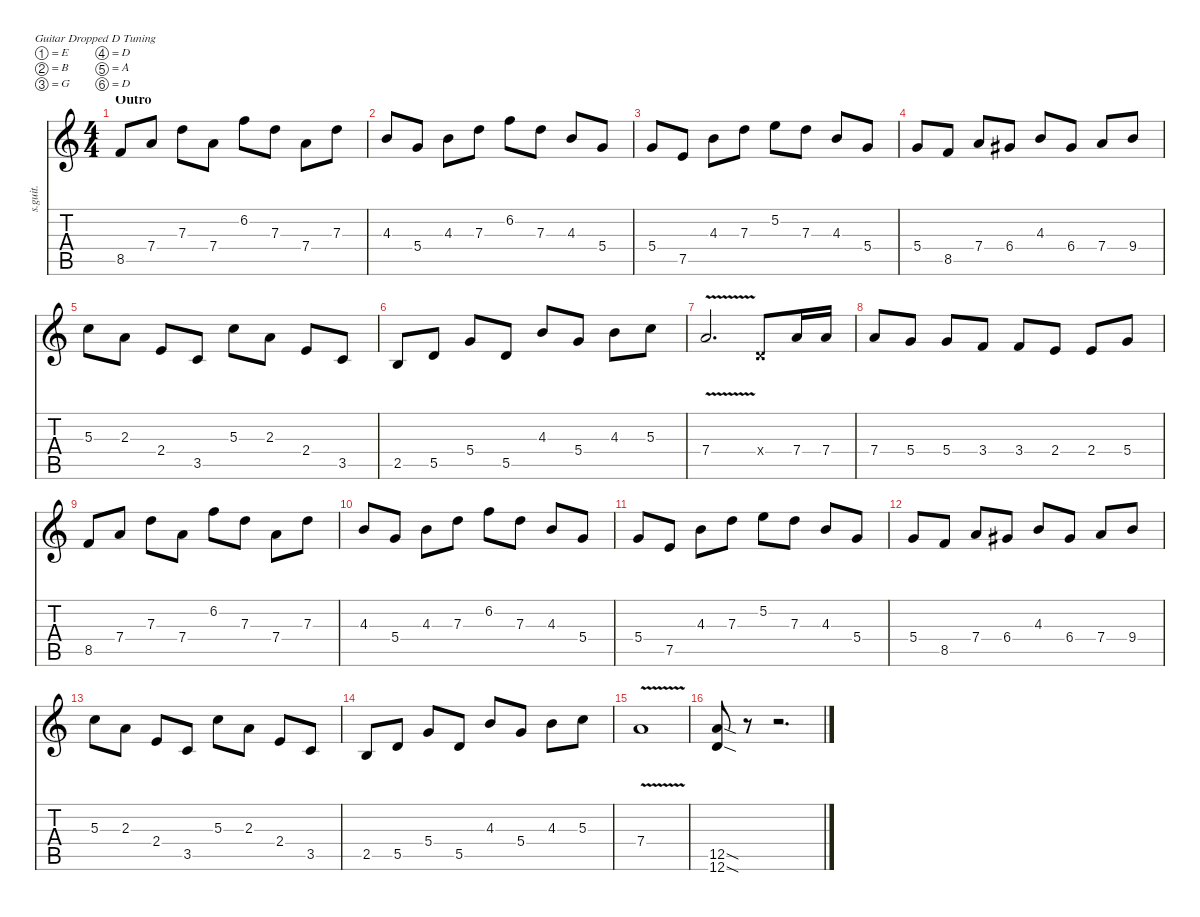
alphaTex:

\defaultSystemsLayout 4
\hideDynamics
\bracketExtendMode nobrackets
\track ("Synyster Gates (Lead)" "s.guit.") {instrument distortionguitar}
\staff {score tabs}
\tuning (E4 B3 G3 D3 A2 D2)
\ts (4 4)
\section ("" "Outro")
\tempo (125 hide)
\clef g2
\ks c
8.5.8{lyrics (0 "") lyrics (1 "") lyrics (2 "") lyrics (3 "") lyrics (4 "") dy f} 7.4.8{lyrics (0 "") lyrics (1 "") lyrics (2 "") lyrics (3 "") lyrics (4 "")} 7.3.8{lyrics (0 "") lyrics (1 "") lyrics (2 "") lyrics (3 "") lyrics (4 "")} 7.4.8{lyrics (0 "") lyrics (1 "") lyrics (2 "") lyrics (3 "") lyrics (4 "")} 6.2.8{lyrics (0 "") lyrics (1 "") lyrics (2 "") lyrics (3 "") lyrics (4 "")} 7.3.8{lyrics (0 "") lyrics (1 "") lyrics (2 "") lyrics (3 "") lyrics (4 "")} 7.4.8{lyrics (0 "") lyrics (1 "") lyrics (2 "") lyrics (3 "") lyrics (4 "")} 7.3.8{lyrics (0 "") lyrics (1 "") lyrics (2 "") lyrics (3 "") lyrics (4 "")} |
4.3.8{lyrics (0 "") lyrics (1 "") lyrics (2 "") lyrics (3 "") lyrics (4 "")} 5.4.8{lyrics (0 "") lyrics (1 "") lyrics (2 "") lyrics (3 "") lyrics (4 "")} 4.3.8{lyrics (0 "") lyrics (1 "") lyrics (2 "") lyrics (3 "") lyrics (4 "")} 7.3.8{lyrics (0 "") lyrics (1 "") lyrics (2 "") lyrics (3 "") lyrics (4 "")} 6.2.8{lyrics (0 "") lyrics (1 "") lyrics (2 "") lyrics (3 "") lyrics (4 "")} 7.3.8{lyrics (0 "") lyrics (1 "") lyrics (2 "") lyrics (3 "") lyrics (4 "")} 4.3.8{lyrics (0 "") lyrics (1 "") lyrics (2 "") lyrics (3 "") lyrics (4 "")} 5.4.8{lyrics (0 "") lyrics (1 "") lyrics (2 "") lyrics (3 "") lyrics (4 "")} |
5.4.8{lyrics (0 "") lyrics (1 "") lyrics (2 "") lyrics (3 "") lyrics (4 "")} 7.5.8{lyrics (0 "") lyrics (1 "") lyrics (2 "") lyrics (3 "") lyrics (4 "")} 4.3.8{lyrics (0 "") lyrics (1 "") lyrics (2 "") lyrics (3 "") lyrics (4 "")} 7.3.8{lyrics (0 "") lyrics (1 "") lyrics (2 "") lyrics (3 "") lyrics (4 "")} 5.2.8{lyrics (0 "") lyrics (1 "") lyrics (2 "") lyrics (3 "") lyrics (4 "")} 7.3.8{lyrics (0 "") lyrics (1 "") lyrics (2 "") lyrics (3 "") lyrics (4 "")} 4.3.8{lyrics (0 "") lyrics (1 "") lyrics (2 "") lyrics (3 "") lyrics (4 "")} 5.4.8{lyrics (0 "") lyrics (1 "") lyrics (2 "") lyrics (3 "") lyrics (4 "")} |
5.4.8{lyrics (0 "") lyrics (1 "") lyrics (2 "") lyrics (3 "") lyrics (4 "")} 8.5.8{lyrics (0 "") lyrics (1 "") lyrics (2 "") lyrics (3 "") lyrics (4 "")} 7.4.8{lyrics (0 "") lyrics (1 "") lyrics (2 "") lyrics (3 "") lyrics (4 "")} 6.4{acc #}.8{lyrics (0 "") lyrics (1 "") lyrics (2 "") lyrics (3 "") lyrics (4 "")} 4.3.8{lyrics (0 "") lyrics (1 "") lyrics (2 "") lyrics (3 "") lyrics (4 "")} 6.4{acc #}.8{lyrics (0 "") lyrics (1 "") lyrics (2 "") lyrics (3 "") lyrics (4 "")} 7.4.8{lyrics (0 "") lyrics (1 "") lyrics (2 "") lyrics (3 "") lyrics (4 "")} 9.4.8{lyrics (0 "") lyrics (1 "") lyrics (2 "") lyrics (3 "") lyrics (4 "")} |
5.3.8{lyrics (0 "") lyrics (1 "") lyrics (2 "") lyrics (3 "") lyrics (4 "")} 2.3.8{lyrics (0 "") lyrics (1 "") lyrics (2 "") lyrics (3 "") lyrics (4 "")} 2.4.8{lyrics (0 "") lyrics (1 "") lyrics (2 "") lyrics (3 "") lyrics (4 "")} 3.5.8{lyrics (0 "") lyrics (1 "") lyrics (2 "") lyrics (3 "") lyrics (4 "")} 5.3.8{lyrics (0 "") lyrics (1 "") lyrics (2 "") lyrics (3 "") lyrics (4 "")} 2.3.8{lyrics (0 "") lyrics (1 "") lyrics (2 "") lyrics (3 "") lyrics (4 "")} 2.4.8{lyrics (0 "") lyrics (1 "") lyrics (2 "") lyrics (3 "") lyrics (4 "")} 3.5.8{lyrics (0 "") lyrics (1 "") lyrics (2 "") lyrics (3 "") lyrics (4 "")} |
2.5.8{lyrics (0 "") lyrics (1 "") lyrics (2 "") lyrics (3 "") lyrics (4 "")} 5.5.8{lyrics (0 "") lyrics (1 "") lyrics (2 "") lyrics (3 "") lyrics (4 "")} 5.4.8{lyrics (0 "") lyrics (1 "") lyrics (2 "") lyrics (3 "") lyrics (4 "")} 5.5.8{lyrics (0 "") lyrics (1 "") lyrics (2 "") lyrics (3 "") lyrics (4 "")} 4.3.8{lyrics (0 "") lyrics (1 "") lyrics (2 "") lyrics (3 "") lyrics (4 "")} 5.4.8{lyrics (0 "") lyrics (1 "") lyrics (2 "") lyrics (3 "") lyrics (4 "")} 4.3.8{lyrics (0 "") lyrics (1 "") lyrics (2 "") lyrics (3 "") lyrics (4 "")} 5.3.8{lyrics (0 "") lyrics (1 "") lyrics (2 "") lyrics (3 "") lyrics (4 "")} |
7.4{v}.2{d lyrics (0 "") lyrics (1 "") lyrics (2 "") lyrics (3 "") lyrics (4 "")} 0.4{x}.8{lyrics (0 "") lyrics (1 "") lyrics (2 "") lyrics (3 "") lyrics (4 "")} 7.4.16{lyrics (0 "") lyrics (1 "") lyrics (2 "") lyrics (3 "") lyrics (4 "")} 7.4.16{lyrics (0 "") lyrics (1 "") lyrics (2 "") lyrics (3 "") lyrics (4 "")} |
7.4.8{lyrics (0 "") lyrics (1 "") lyrics (2 "") lyrics (3 "") lyrics (4 "")} 5.4.8{lyrics (0 "") lyrics (1 "") lyrics (2 "") lyrics (3 "") lyrics (4 "")} 5.4.8{lyrics (0 "") lyrics (1 "") lyrics (2 "") lyrics (3 "") lyrics (4 "")} 3.4.8{lyrics (0 "") lyrics (1 "") lyrics (2 "") lyrics (3 "") lyrics (4 "")} 3.4.8{lyrics (0 "") lyrics (1 "") lyrics (2 "") lyrics (3 "") lyrics (4 "")} 2.4.8{lyrics (0 "") lyrics (1 "") lyrics (2 "") lyrics (3 "") lyrics (4 "")} 2.4.8{lyrics (0 "") lyrics (1 "") lyrics (2 "") lyrics (3 "") lyrics (4 "")} 5.4.8{lyrics (0 "") lyrics (1 "") lyrics (2 "") lyrics (3 "") lyrics (4 "")} |
8.5.8{lyrics (0 "") lyrics (1 "") lyrics (2 "") lyrics (3 "") lyrics (4 "")} 7.4.8{lyrics (0 "") lyrics (1 "") lyrics (2 "") lyrics (3 "") lyrics (4 "")} 7.3.8{lyrics (0 "") lyrics (1 "") lyrics (2 "") lyrics (3 "") lyrics (4 "")} 7.4.8{lyrics (0 "") lyrics (1 "") lyrics (2 "") lyrics (3 "") lyrics (4 "")} 6.2.8{lyrics (0 "") lyrics (1 "") lyrics (2 "") lyrics (3 "") lyrics (4 "")} 7.3.8{lyrics (0 "") lyrics (1 "") lyrics (2 "") lyrics (3 "") lyrics (4 "")} 7.4.8{lyrics (0 "") lyrics (1 "") lyrics (2 "") lyrics (3 "") lyrics (4 "")} 7.3.8{lyrics (0 "") lyrics (1 "") lyrics (2 "") lyrics (3 "") lyrics (4 "")} |
4.3.8{lyrics (0 "") lyrics (1 "") lyrics (2 "") lyrics (3 "") lyrics (4 "")} 5.4.8{lyrics (0 "") lyrics (1 "") lyrics (2 "") lyrics (3 "") lyrics (4 "")} 4.3.8{lyrics (0 "") lyrics (1 "") lyrics (2 "") lyrics (3 "") lyrics (4 "")} 7.3.8{lyrics (0 "") lyrics (1 "") lyrics (2 "") lyrics (3 "") lyrics (4 "")} 6.2.8{lyrics (0 "") lyrics (1 "") lyrics (2 "") lyrics (3 "") lyrics (4 "")} 7.3.8{lyrics (0 "") lyrics (1 "") lyrics (2 "") lyrics (3 "") lyrics (4 "")} 4.3.8{lyrics (0 "") lyrics (1 "") lyrics (2 "") lyrics (3 "") lyrics (4 "")} 5.4.8{lyrics (0 "") lyrics (1 "") lyrics (2 "") lyrics (3 "") lyrics (4 "")} |
5.4.8{lyrics (0 "") lyrics (1 "") lyrics (2 "") lyrics (3 "") lyrics (4 "")} 7.5.8{lyrics (0 "") lyrics (1 "") lyrics (2 "") lyrics (3 "") lyrics (4 "")} 4.3.8{lyrics (0 "") lyrics (1 "") lyrics (2 "") lyrics (3 "") lyrics (4 "")} 7.3.8{lyrics (0 "") lyrics (1 "") lyrics (2 "") lyrics (3 "") lyrics (4 "")} 5.2.8{lyrics (0 "") lyrics (1 "") lyrics (2 "") lyrics (3 "") lyrics (4 "")} 7.3.8{lyrics (0 "") lyrics (1 "") lyrics (2 "") lyrics (3 "") lyrics (4 "")} 4.3.8{lyrics (0 "") lyrics (1 "") lyrics (2 "") lyrics (3 "") lyrics (4 "")} 5.4.8{lyrics (0 "") lyrics (1 "") lyrics (2 "") lyrics (3 "") lyrics (4 "")} |
5.4.8{lyrics (0 "") lyrics (1 "") lyrics (2 "") lyrics (3 "") lyrics (4 "")} 8.5.8{lyrics (0 "") lyrics (1 "") lyrics (2 "") lyrics (3 "") lyrics (4 "")} 7.4.8{lyrics (0 "") lyrics (1 "") lyrics (2 "") lyrics (3 "") lyrics (4 "")} 6.4{acc #}.8{lyrics (0 "") lyrics (1 "") lyrics (2 "") lyrics (3 "") lyrics (4 "")} 4.3.8{lyrics (0 "") lyrics (1 "") lyrics (2 "") lyrics (3 "") lyrics (4 "")} 6.4{acc #}.8{lyrics (0 "") lyrics (1 "") lyrics (2 "") lyrics (3 "") lyrics (4 "")} 7.4.8{lyrics (0 "") lyrics (1 "") lyrics (2 "") lyrics (3 "") lyrics (4 "")} 9.4.8{lyrics (0 "") lyrics (1 "") lyrics (2 "") lyrics (3 "") lyrics (4 "")} |
5.3.8{lyrics (0 "") lyrics (1 "") lyrics (2 "") lyrics (3 "") lyrics (4 "")} 2.3.8{lyrics (0 "") lyrics (1 "") lyrics (2 "") lyrics (3 "") lyrics (4 "")} 2.4.8{lyrics (0 "") lyrics (1 "") lyrics (2 "") lyrics (3 "") lyrics (4 "")} 3.5.8{lyrics (0 "") lyrics (1 "") lyrics (2 "") lyrics (3 "") lyrics (4 "")} 5.3.8{lyrics (0 "") lyrics (1 "") lyrics (2 "") lyrics (3 "") lyrics (4 "")} 2.3.8{lyrics (0 "") lyrics (1 "") lyrics (2 "") lyrics (3 "") lyrics (4 "")} 2.4.8{lyrics (0 "") lyrics (1 "") lyrics (2 "") lyrics (3 "") lyrics (4 "")} 3.5.8{lyrics (0 "") lyrics (1 "") lyrics (2 "") lyrics (3 "") lyrics (4 "")} |
2.5.8{lyrics (0 "") lyrics (1 "") lyrics (2 "") lyrics (3 "") lyrics (4 "")} 5.5.8{lyrics (0 "") lyrics (1 "") lyrics (2 "") lyrics (3 "") lyrics (4 "")} 5.4.8{lyrics (0 "") lyrics (1 "") lyrics (2 "") lyrics (3 "") lyrics (4 "")} 5.5.8{lyrics (0 "") lyrics (1 "") lyrics (2 "") lyrics (3 "") lyrics (4 "")} 4.3.8{lyrics (0 "") lyrics (1 "") lyrics (2 "") lyrics (3 "") lyrics (4 "")} 5.4.8{lyrics (0 "") lyrics (1 "") lyrics (2 "") lyrics (3 "") lyrics (4 "")} 4.3.8{lyrics (0 "") lyrics (1 "") lyrics (2 "") lyrics (3 "") lyrics (4 "")} 5.3.8{lyrics (0 "") lyrics (1 "") lyrics (2 "") lyrics (3 "") lyrics (4 "")} |
7.4{v}.1{lyrics (0 "") lyrics (1 "") lyrics (2 "") lyrics (3 "") lyrics (4 "") dy fff} |
(12.5{sod} 12.6{sod}).8{lyrics (0 "") lyrics (1 "") lyrics (2 "") lyrics (3 "") lyrics (4 "")} r.8 r.2{d}
